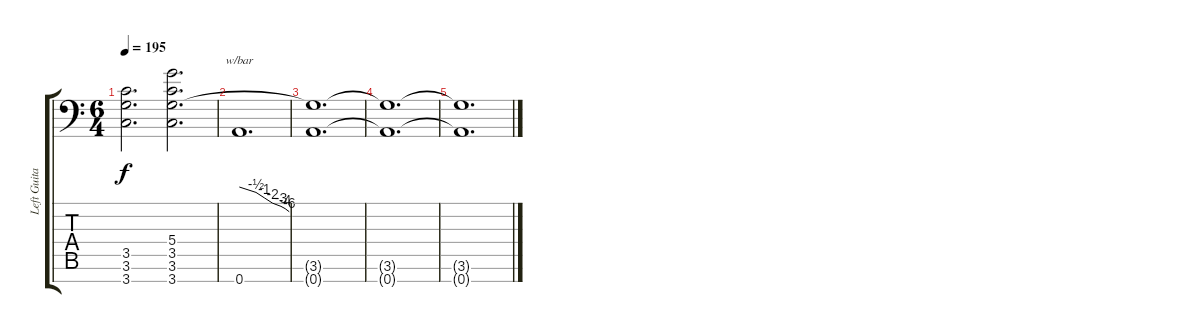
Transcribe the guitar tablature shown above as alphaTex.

\track ("Left Guitar, Drop A (7 String)" "Left Guita") {instrument distortionguitar}
\staff {score tabs}
\tuning (E4 B3 G3 D3 A2 E2 A1) {hide}
\ts (6 4)
\tempo 195
\clef f4
\ks c
(3.5 3.6 3.7).2{d dy f} (5.4 3.5 3.6 3.7).2{d} |
0.7.1{d tbe (custom default 0 0 20 -2 30 -4 40 -8 50 -12 55 -16 60 -24)} |
(3.6{t} 0.7{t}).1{d} |
(3.6{t} 0.7{t}).1{d} |
(3.6{t} 0.7{t}).1{d}
